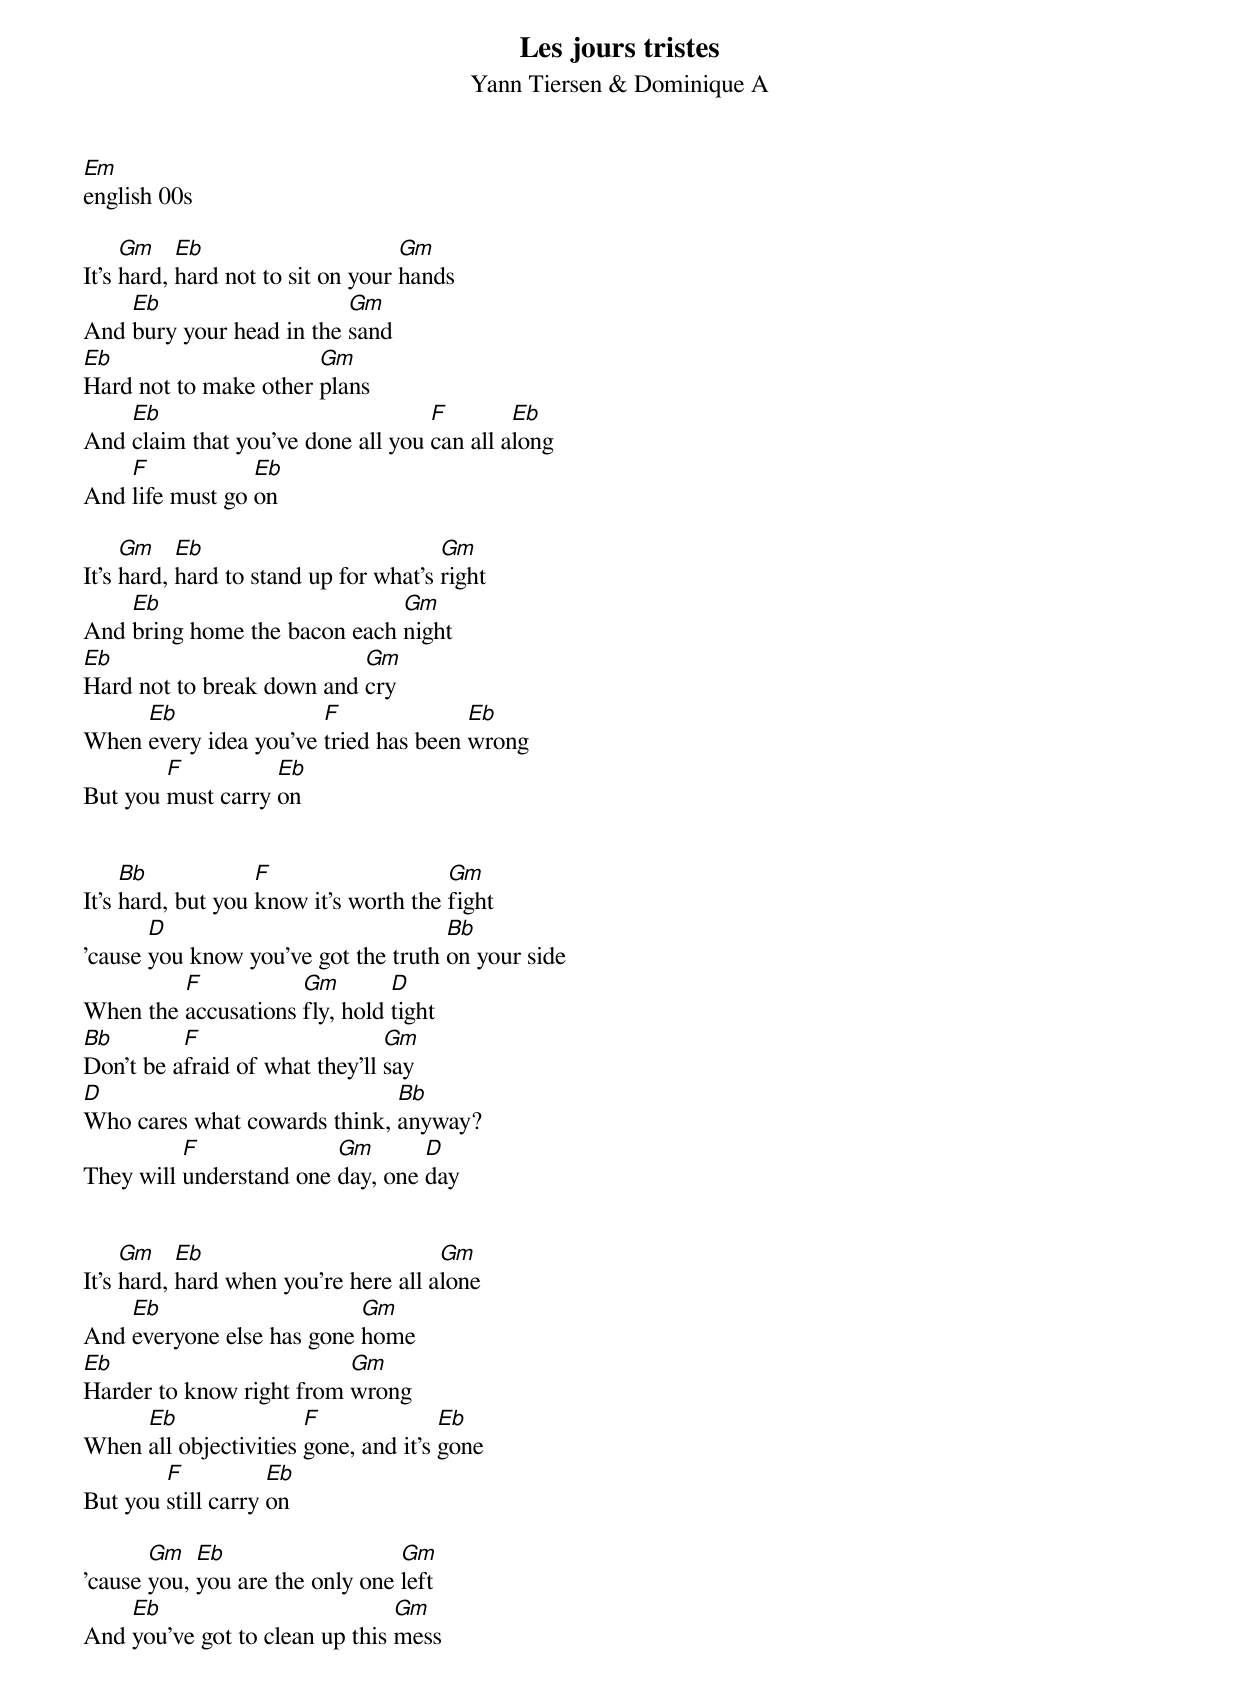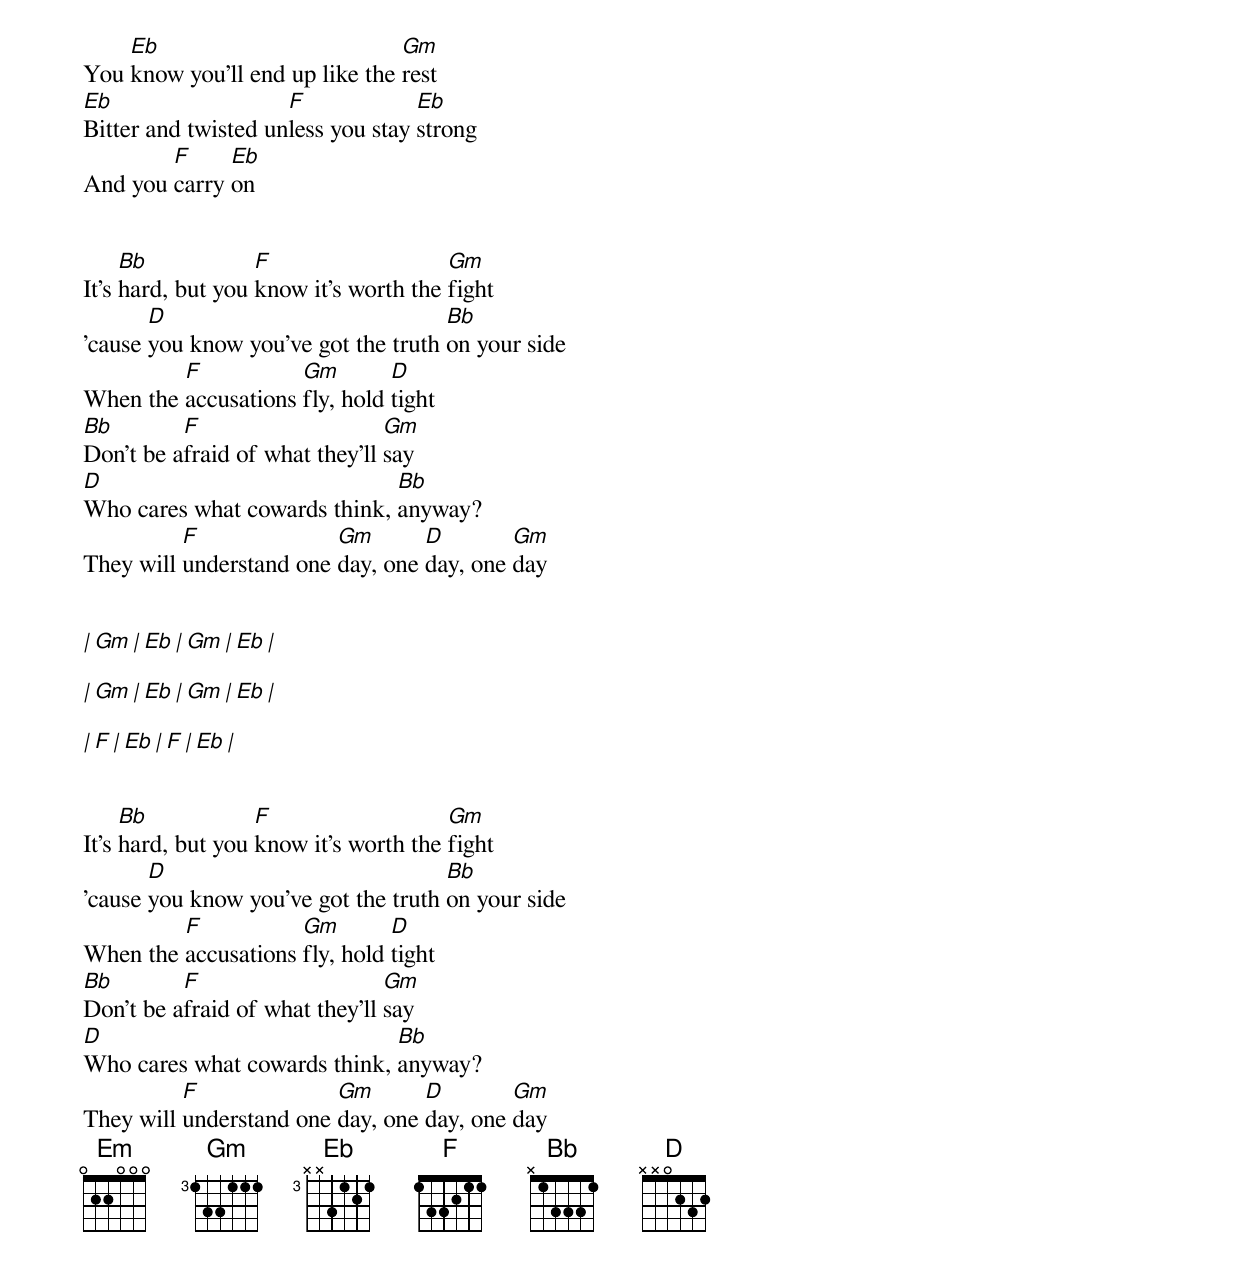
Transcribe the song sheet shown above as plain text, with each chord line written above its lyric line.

Les jours tristes
Yann Tiersen & Dominique A
Em
english 00s

     Gm    Eb                      Gm
It's hard, hard not to sit on your hands
    Eb                    Gm
And bury your head in the sand
Eb                     Gm
Hard not to make other plans
    Eb                             F        Eb
And claim that you've done all you can all along
    F            Eb
And life must go on

     Gm    Eb                          Gm
It's hard, hard to stand up for what's right
    Eb                        Gm
And bring home the bacon each night
Eb                         Gm
Hard not to break down and cry
     Eb                F              Eb
When every idea you've tried has been wrong
        F          Eb
But you must carry on


     Bb            F                   Gm
It's hard, but you know it's worth the fight
       D                             Bb
'cause you know you've got the truth on your side
         F           Gm        D
When the accusations fly, hold tight
Bb        F                     Gm
Don't be afraid of what they'll say
D                             Bb
Who cares what cowards think, anyway?
          F              Gm       D
They will understand one day, one day


     Gm    Eb                         Gm
It's hard, hard when you're here all alone
    Eb                     Gm
And everyone else has gone home
Eb                        Gm
Harder to know right from wrong
     Eb                F              Eb
When all objectivities gone, and it's gone
        F           Eb
But you still carry on

       Gm   Eb                   Gm
'cause you, you are the only one left
    Eb                          Gm
And you've got to clean up this mess
    Eb                          Gm
You know you'll end up like the rest
Eb                   F             Eb
Bitter and twisted unless you stay strong
        F     Eb
And you carry on


     Bb            F                   Gm
It's hard, but you know it's worth the fight
       D                             Bb
'cause you know you've got the truth on your side
         F           Gm        D
When the accusations fly, hold tight
Bb        F                     Gm
Don't be afraid of what they'll say
D                             Bb
Who cares what cowards think, anyway?
          F              Gm       D        Gm
They will understand one day, one day, one day


| Gm    | Eb   | Gm    | Eb    |

| Gm    | Eb   | Gm    | Eb    |

| F     | Eb   | F     | Eb    |


     Bb            F                   Gm
It's hard, but you know it's worth the fight
       D                             Bb
'cause you know you've got the truth on your side
         F           Gm        D
When the accusations fly, hold tight
Bb        F                     Gm
Don't be afraid of what they'll say
D                             Bb
Who cares what cowards think, anyway?
          F              Gm       D        Gm
They will understand one day, one day, one day
